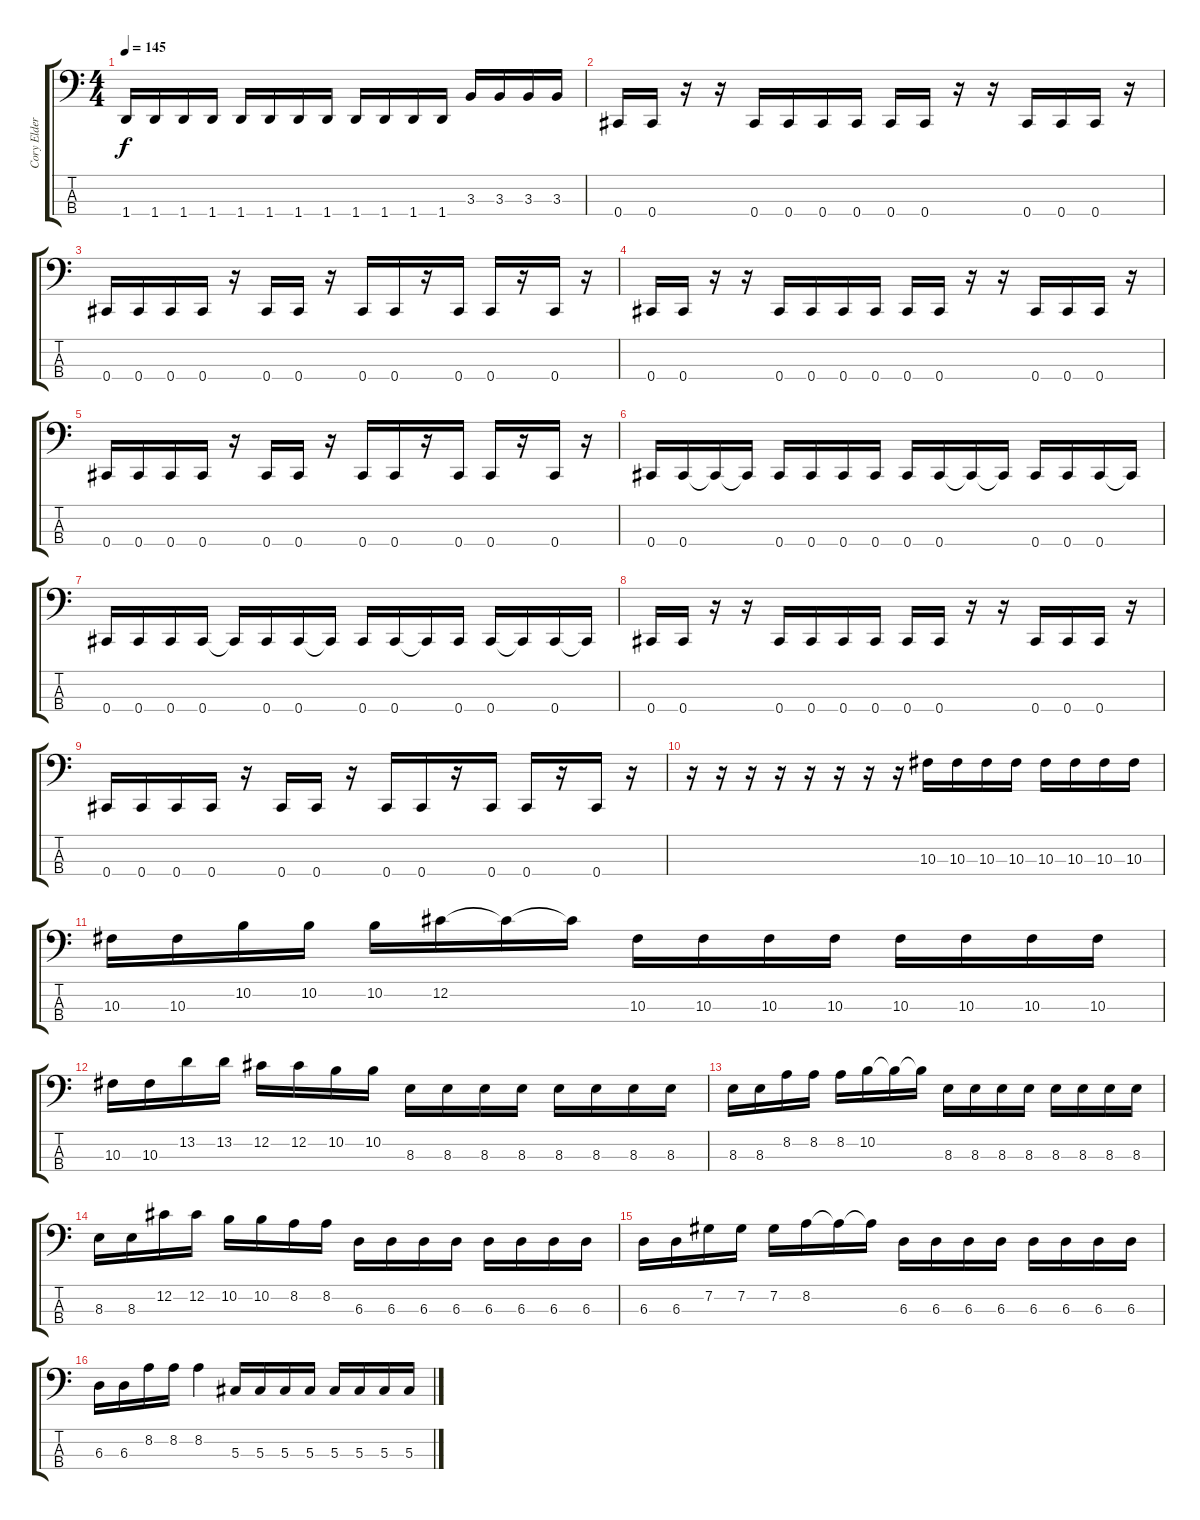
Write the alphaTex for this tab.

\track ("Cory Elder" "Cory Elder") {instrument slapbass2}
\staff {score tabs}
\tuning (Gb2 Db2 Ab1 Db1) {hide}
\ts (4 4)
\tempo 145
\clef f4
\ks c
1.4.16{dy f} 1.4.16 1.4.16 1.4.16 1.4.16 1.4.16 1.4.16 1.4.16 1.4.16 1.4.16 1.4.16 1.4.16 3.3.16 3.3.16 3.3.16 3.3.16 |
0.4.16 0.4.16 r.16 r.16 0.4.16 0.4.16 0.4.16 0.4.16 0.4.16 0.4.16 r.16 r.16 0.4.16 0.4.16 0.4.16 r.16 |
0.4.16 0.4.16 0.4.16 0.4.16 r.16 0.4.16 0.4.16 r.16 0.4.16 0.4.16 r.16 0.4.16 0.4.16 r.16 0.4.16 r.16 |
0.4.16 0.4.16 r.16 r.16 0.4.16 0.4.16 0.4.16 0.4.16 0.4.16 0.4.16 r.16 r.16 0.4.16 0.4.16 0.4.16 r.16 |
0.4.16 0.4.16 0.4.16 0.4.16 r.16 0.4.16 0.4.16 r.16 0.4.16 0.4.16 r.16 0.4.16 0.4.16 r.16 0.4.16 r.16 |
0.4.16 0.4.16 0.4{t}.16 0.4{t}.16 0.4.16 0.4.16 0.4.16 0.4.16 0.4.16 0.4.16 0.4{t}.16 0.4{t}.16 0.4.16 0.4.16 0.4.16 0.4{t}.16 |
0.4.16 0.4.16 0.4.16 0.4.16 0.4{t}.16 0.4.16 0.4.16 0.4{t}.16 0.4.16 0.4.16 0.4{t}.16 0.4.16 0.4.16 0.4{t}.16 0.4.16 0.4{t}.16 |
0.4.16 0.4.16 r.16 r.16 0.4.16 0.4.16 0.4.16 0.4.16 0.4.16 0.4.16 r.16 r.16 0.4.16 0.4.16 0.4.16 r.16 |
0.4.16 0.4.16 0.4.16 0.4.16 r.16 0.4.16 0.4.16 r.16 0.4.16 0.4.16 r.16 0.4.16 0.4.16 r.16 0.4.16 r.16 |
r.16 r.16 r.16 r.16 r.16 r.16 r.16 r.16 10.3.16 10.3.16 10.3.16 10.3.16 10.3.16 10.3.16 10.3.16 10.3.16 |
10.3.16 10.3.16 10.2.16 10.2.16 10.2.16 12.2.16 12.2{t}.16 12.2{t}.16 10.3.16 10.3.16 10.3.16 10.3.16 10.3.16 10.3.16 10.3.16 10.3.16 |
10.3.16 10.3.16 13.2.16 13.2.16 12.2.16 12.2.16 10.2.16 10.2.16 8.3.16 8.3.16 8.3.16 8.3.16 8.3.16 8.3.16 8.3.16 8.3.16 |
8.3.16 8.3.16 8.2.16 8.2.16 8.2.16 10.2.16 10.2{t}.16 10.2{t}.16 8.3.16 8.3.16 8.3.16 8.3.16 8.3.16 8.3.16 8.3.16 8.3.16 |
8.3.16 8.3.16 12.2.16 12.2.16 10.2.16 10.2.16 8.2.16 8.2.16 6.3.16 6.3.16 6.3.16 6.3.16 6.3.16 6.3.16 6.3.16 6.3.16 |
6.3.16 6.3.16 7.2.16 7.2.16 7.2.16 8.2.16 8.2{t}.16 8.2{t}.16 6.3.16 6.3.16 6.3.16 6.3.16 6.3.16 6.3.16 6.3.16 6.3.16 |
6.3.16 6.3.16 8.2.16 8.2.16 8.2.4 5.3.16 5.3.16 5.3.16 5.3.16 5.3.16 5.3.16 5.3.16 5.3.16
